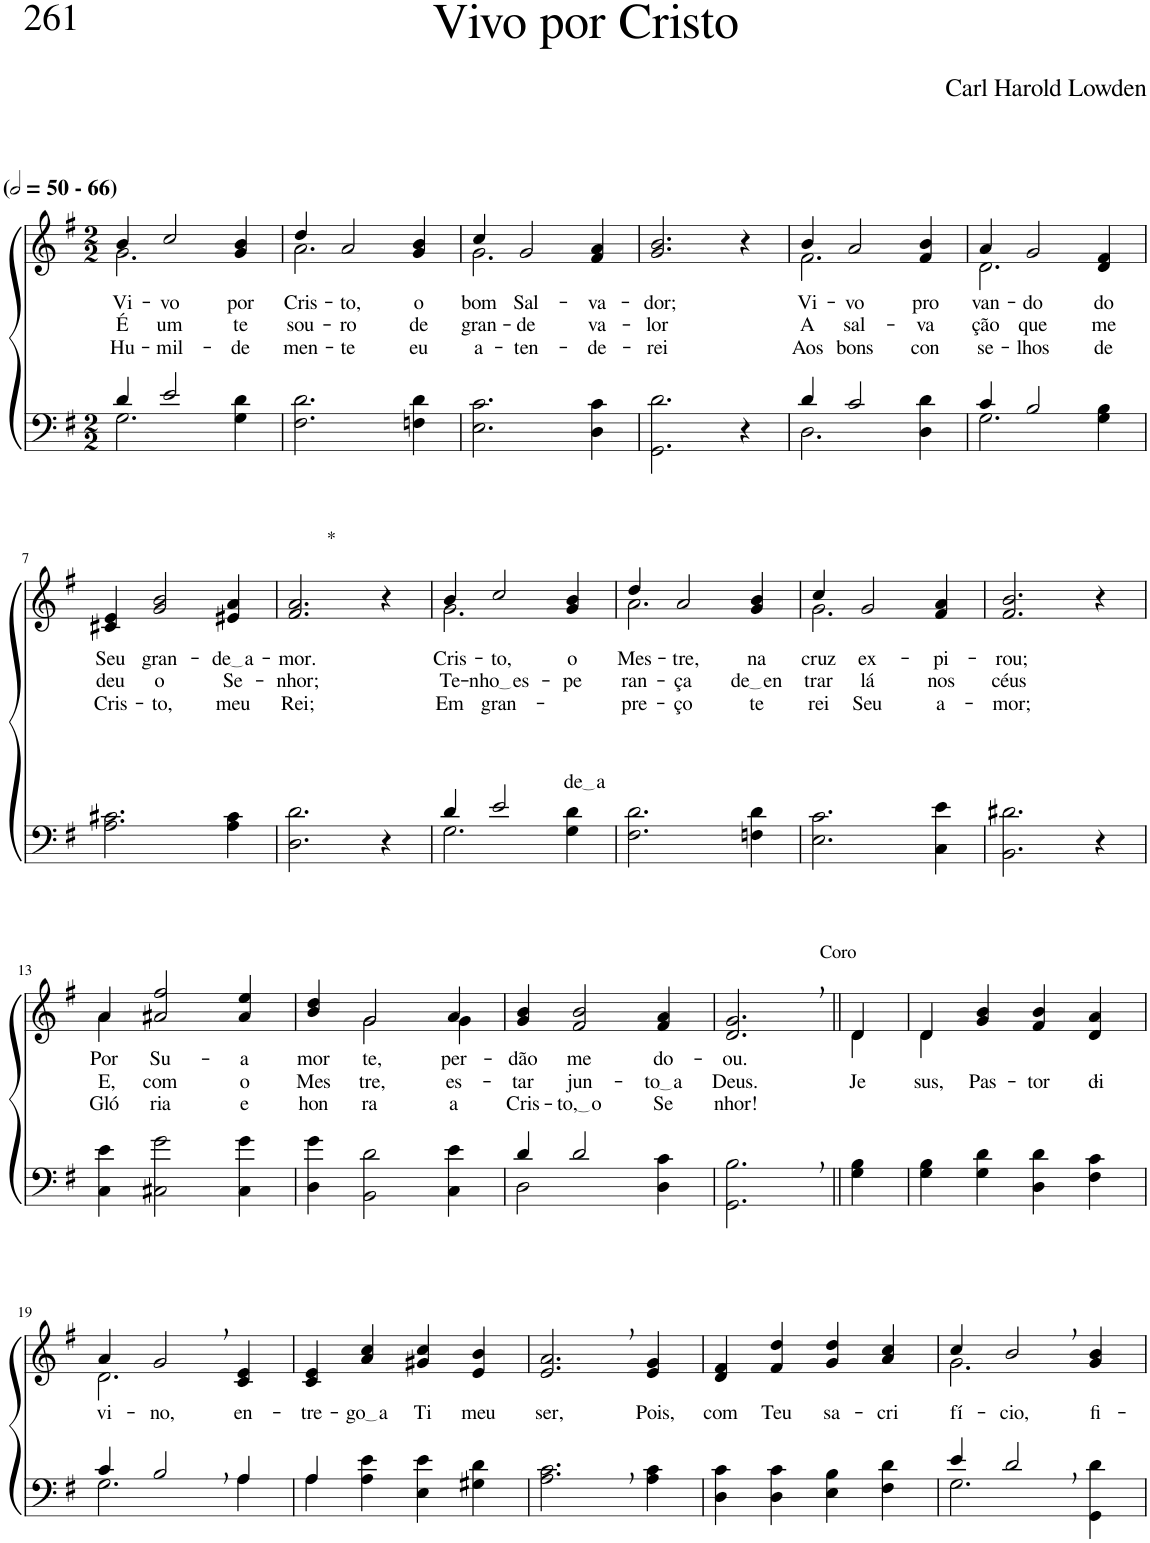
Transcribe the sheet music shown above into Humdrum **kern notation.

**kern	**kern	**text	**text	**text
*part2	*part1	*part1	*part1	*part1
*staff2	*staff1	*staff1	*staff1	*staff1
*I"Parte III e IV	*I"Parte I e II	*	*	*
*clefF4	*clefG2	*	*	*
*Trd1c2	*Trd1c2	*	*	*
*k[f#]	*k[f#]	*	*	*
*M2/2	*M2/2	*	*	*
*MM100	*MM100	*	*	*
=1	=1	=1	=1	=1
*^	*^	*	*	*
!	!	!LO:TX:a:B:t=(	!	!	!	!
!	!	!LO:TX:a:B:t=- 66)	!	!	!	!
!	!	!	!	!LO:LY:b	!LO:LY:b	!LO:LY:b
4d/	2.G\	4b/	2.g\	Vi-	É	Hu-
!	!	!	!	!LO:LY:b	!LO:LY:b	!LO:LY:b
2e/	.	2cc/	.	-vo	um	-mil-
!	!	!	!	!LO:LY:b	!LO:LY:b	!LO:LY:b
4ryy	4G\ 4d\	4g/ 4b/	4ryy	por	te-	-de-
=2	=2	=2	=2	=2	=2	=2
!	!	!	!	!LO:LY:b	!LO:LY:b	!LO:LY:b
*v	*v	*	*	*	*	*
2.F#\ 2.d\	4dd/	2.a\	Cris-	-sou-	-men-
!	!	!	!LO:LY:b	!LO:LY:b	!LO:LY:b
.	2a/	.	-to,	ro	-te
!	!	!	!LO:LY:b	!LO:LY:b	!LO:LY:b
4Fn\ 4d\	4g/ 4b/	4ryy	o	de	eu
=3	=3	=3	=3	=3	=3
!	!	!	!LO:LY:b	!LO:LY:b	!LO:LY:b
2.E\ 2.c\	4cc/	2.g\	bom	-gran-	a-
!	!	!	!LO:LY:b	!LO:LY:b	!LO:LY:b
.	2g/	.	Sal-	-de	-ten-
!	!	!	!LO:LY:b	!LO:LY:b	!LO:LY:b
4D\ 4c\	4f#/ 4a/	4ryy	-va-	va-	-de-
=4	=4	=4	=4	=4	=4
!	!	!	!LO:LY:b	!LO:LY:b	!LO:LY:b
*	*v	*v	*	*	*
2.GG\ 2.d\	2.g/ 2.b/	-dor;	-lor	-rei
4r	4r	.	.	.
=5	=5	=5	=5	=5
*^	*^	*	*	*
!	!	!	!	!LO:LY:b	!LO:LY:b	!LO:LY:b
4d/	2.D\	4b/	2.f#\	-Vi-	A	Aos
!	!	!	!	!LO:LY:b	!LO:LY:b	!LO:LY:b
2c/	.	2a/	.	-vo	sal-	bons
!	!	!	!	!LO:LY:b	!LO:LY:b	!LO:LY:b
4ryy	4D\ 4d\	4f#/ 4b/	4ryy	pro-	-va-	con-
=6	=6	=6	=6	=6	=6	=6
!	!	!	!	!LO:LY:b	!LO:LY:b	!LO:LY:b
4c/	2.G\	4a/	2.d\	-van-	-ção	-se-
!	!	!	!	!LO:LY:b	!LO:LY:b	!LO:LY:b
2B/	.	2g/	.	-do	que	-lhos
!	!	!	!	!LO:LY:b	!LO:LY:b	!LO:LY:b
4ryy	4G\ 4B\	4d/ 4f#/	4ryy	do	me	de
!!LO:LB:g=z
=7	=7	=7	=7	=7	=7	=7
!	!	!	!	!LO:LY:b	!LO:LY:b	!LO:LY:b
*v	*v	*	*	*	*	*
*	*v	*v	*	*	*
2.A\ 2.c#X\	4c#X/ 4e/	Seu	deu	Cris-
!	!	!LO:LY:b	!LO:LY:b	!LO:LY:b
.	2g/ 2b/	gran-	o	-to,
!	!	!LO:LY:b	!LO:LY:b	!LO:LY:b
4A\ 4c#\	4e#X/ 4a/	de a	Se-	meu
=8	=8	=8	=8	=8
!	!LO:TX:a:t=*	!	!	!
!	!	!LO:LY:b	!LO:LY:b	!LO:LY:b
2.D\ 2.d\	2.f#/ 2.a/	-mor.	-nhor;	Rei;
4r	4r	.	.	.
=9	=9	=9	=9	=9
*^	*^	*	*	*
!	!	!	!	!LO:LY:b	!LO:LY:b	!LO:LY:b
4d/	2.G\	4b/	2.g\	Cris-	Te-	Em
!	!	!	!	!LO:LY:b	!LO:LY:b	!LO:LY:b
2e/	.	2cc/	.	to,	nho es	gran-
!	!	!	!	!LO:LY:b	!LO:LY:b	!LO:LY:b
4ryy	4G\ 4d\	4g/ 4b/	4ryy	o	-pe-	de a
=10	=10	=10	=10	=10	=10	=10
!	!	!	!	!LO:LY:b	!LO:LY:b	!LO:LY:b
*v	*v	*	*	*	*	*
2.F#\ 2.d\	4dd/	2.a\	-Mes-	-ran-	pre-
!	!	!	!LO:LY:b	!LO:LY:b	!LO:LY:b
.	2a/	.	-tre,	-ça	-ço
!	!	!	!LO:LY:b	!LO:LY:b	!LO:LY:b
4Fn\ 4d\	4g/ 4b/	4ryy	na	de en	te-
=11	=11	=11	=11	=11	=11
!	!	!	!LO:LY:b	!LO:LY:b	!LO:LY:b
2.E\ 2.c\	4cc/	2.g\	cruz	trar	-rei
!	!	!	!LO:LY:b	!LO:LY:b	!LO:LY:b
.	2g/	.	ex-	lá	Seu
!	!	!	!LO:LY:b	!LO:LY:b	!LO:LY:b
4C\ 4e\	4f#/ 4a/	4ryy	-pi-	nos	a-
=12	=12	=12	=12	=12	=12
!	!	!	!LO:LY:b	!LO:LY:b	!LO:LY:b
*	*v	*v	*	*	*
2.BB\ 2.d#X\	2.f#/ 2.b/	-rou;	céus	-mor;
4r	4r	.	.	.
!!LO:LB:g=z
=13	=13	=13	=13	=13
*	*^	*	*	*
!	!	!	!LO:LY:b	!LO:LY:b	!LO:LY:b
4C\ 4e\	4a/	4a\	Por	E,	Gló-
!	!	!	!LO:LY:b	!LO:LY:b	!LO:LY:b
2C#X\ 2g\	2a#X/ 2ff#/	2.ryy	Su-	com	ria
!	!	!	!LO:LY:b	!LO:LY:b	!LO:LY:b
4C#\ 4g\	4a#/ 4ee/	.	-a	o	e
=14	=14	=14	=14	=14	=14
!	!	!	!LO:LY:b	!LO:LY:b	!LO:LY:b
4D\ 4g\	4b/ 4dd/	4ryy	mor-	Mes-	hon-
!	!	!	!LO:LY:b	!LO:LY:b	!LO:LY:b
2BB\ 2d\	2g/	2g\	-te,	tre,	-ra
!	!	!	!LO:LY:b	!LO:LY:b	!LO:LY:b
4C\ 4e\	4a/	4g\	per-	es-	a
=15	=15	=15	=15	=15	=15
*^	*	*	*	*	*
!	!	!	!	!LO:LY:b	!LO:LY:b	!LO:LY:b
*	*	*v	*v	*	*	*
4d/	2D\	4g/ 4b/	dão	tar	Cris-
!	!	!	!LO:LY:b	!LO:LY:b	!LO:LY:b
2d/	.	2f#/ 2b/	me	jun-	to, o
.	2ryy	.	.	.	.
!	!	!	!LO:LY:b	!LO:LY:b	!LO:LY:b
4D\ 4c\	.	4f#/ 4a/	do-	to a	Se
*v	*v	*	*	*	*
=16	=16	=16	=16	=16
!	!	!LO:LY:b	!LO:LY:b	!LO:LY:b
2.GG\, 2.B\,	2.d/, 2.g/,	-ou.	Deus.	nhor!
=17||	=17||	=17||	=17||	=17||
!	!LO:TX:a:t=Coro	!	!	!
!	!	!	!LO:LY:b	!
*	*^	*	*	*
4G\ 4B\	4d\	4d/	.	Je-	.
=18	=18	=18	=18	=18	=18
!	!	!	!	!LO:LY:b	!
4G\ 4B\	4d/	4d\	.	sus,	.
!	!	!	!	!LO:LY:b	!
4G\ 4d\	4g/ 4b/	2.ryy	.	Pas-	.
!	!	!	!	!LO:LY:b	!
4D\ 4d\	4f#/ 4b/	.	.	-tor	.
!	!	!	!	!LO:LY:b	!
4F#\ 4c\	4d/ 4a/	.	.	di-	.
!!LO:LB:g=z	!!
=19	=19	=19	=19	=19	=19
*^	*	*	*	*	*
!	!	!	!	!LO:LY:b	!	!
4c/	2.G\	4a/	2.d\	vi-	.	.
!	!	!	!	!LO:LY:b	!	!
2B,/	.	2g,/	.	-no,	.	.
!	!	!	!	!LO:LY:b	!	!
4A/	4A\	4c/ 4e/	4ryy	en-	.	.
=20	=20	=20	=20	=20	=20	=20
!	!	!	!	!LO:LY:b	!	!
*	*	*v	*v	*	*	*
4A\	4A/	4c/ 4e/	-tre-	.	.
!	!	!	!LO:LY:b	!	!
4A\ 4e\	2.ryy	4a/ 4cc/	go a	.	.
!	!	!	!LO:LY:b	!	!
4E\ 4e\	.	4g#X/ 4cc/	Ti	.	.
!	!	!	!LO:LY:b	!	!
4G#X\ 4d\	.	4e/ 4b/	meu	.	.
*v	*v	*	*	*	*
=21	=21	=21	=21	=21
!	!	!LO:LY:b	!	!
2.A\, 2.c\,	2.e/, 2.a/,	ser,	.	.
!	!	!LO:LY:b	!	!
4A\ 4c\	4e/ 4g/	Pois,	.	.
=22	=22	=22	=22	=22
!	!	!LO:LY:b	!	!
4D\ 4c\	4d/ 4f#/	com	.	.
!	!	!LO:LY:b	!	!
4D\ 4c\	4f#/ 4dd/	Teu	.	.
!	!	!LO:LY:b	!	!
4E\ 4B\	4g/ 4dd/	sa-	.	.
!	!	!LO:LY:b	!	!
4F#\ 4d\	4a/ 4cc/	-cri-	.	.
=23	=23	=23	=23	=23
*^	*^	*	*	*
!	!	!	!	!LO:LY:b	!	!
4e/	2.G\	4cc/	2.g\	fí-	.	.
!	!	!	!	!LO:LY:b	!	!
2d,/	.	2b,/	.	cio,	.	.
!	!	!	!	!LO:LY:b	!	!
4ryy	4GG\ 4d\	4g/ 4b/	4ryy	fi-	.	.
*v	*v	*	*	*	*	*
*	*v	*v	*	*	*
=	=	=	=	=
*-	*-	*-	*-	*-
